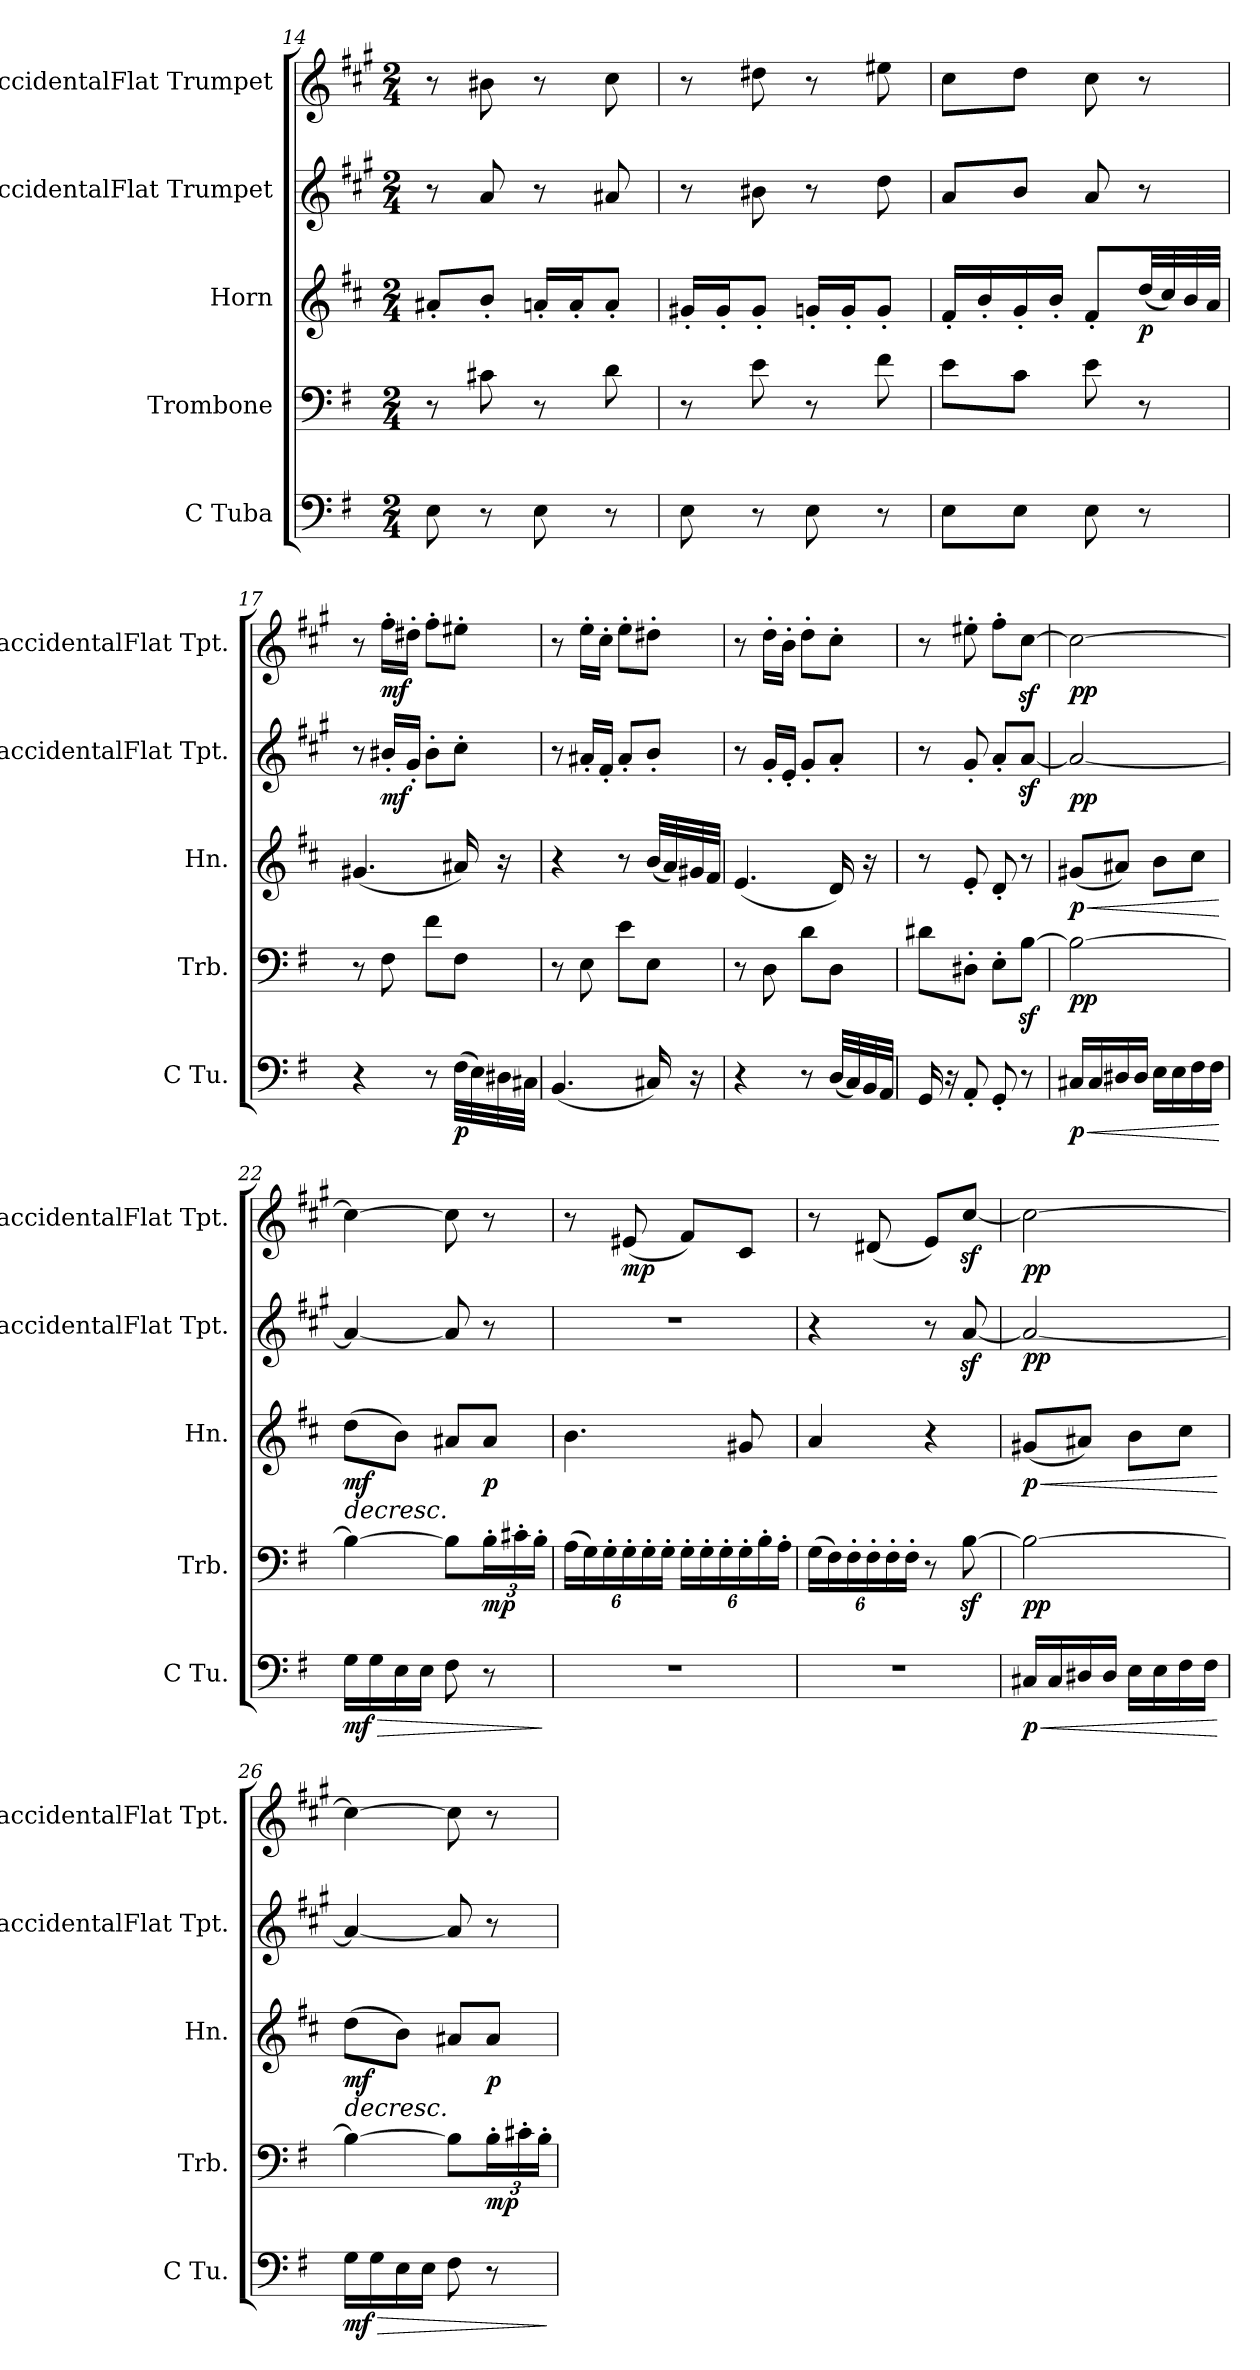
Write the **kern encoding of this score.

**kern	**dynam	**kern	**dynam	**kern	**dynam	**kern	**dynam	**kern	**dynam
*part5	*part5	*part4	*part4	*part3	*part3	*part2	*part2	*part1	*part1
*staff5	*staff5	*staff4	*staff4	*staff3	*staff3	*staff2	*staff2	*staff1	*staff1
*I"C Tuba	*	*I"Trombone	*	*I"Horn	*	*I"BaccidentalFlat Trumpet	*	*I"BaccidentalFlat Trumpet	*
*I'C Tu.	*	*I'Trb.	*	*I'Hn.	*	*I'BaccidentalFlat Tpt.	*	*I'BaccidentalFlat Tpt.	*
*clefF4	*	*clefF4	*	*clefG2	*	*clefG2	*	*clefG2	*
*	*	*	*	*ITrd4c7	*	*ITrd1c2	*	*ITrd1c2	*
*k[f#]	*	*k[f#]	*	*k[f#]	*	*k[f#]	*	*k[f#]	*
*M2/4	*	*M2/4	*	*M2/4	*	*M2/4	*	*M2/4	*
=14	=14	=14	=14	=14	=14	=14	=14	=14	=14
8E\	.	8r	.	8d#X'/L	.	8r	.	8r	.
8r	.	8c#X\	.	8e'/J	.	8g/	.	8a#X\	.
8E\	.	8r	.	16dn'/LL	.	8r	.	8r	.
.	.	.	.	16d'/J	.	.	.	.	.
8r	.	8d\	.	8d'/J	.	8g#X/	.	8b\	.
=15	=15	=15	=15	=15	=15	=15	=15	=15	=15
8E\	.	8r	.	16c#X'/LL	.	8r	.	8r	.
.	.	.	.	16c#'/J	.	.	.	.	.
8r	.	8e\	.	8c#'/J	.	8a#X\	.	8cc#X\	.
8E\	.	8r	.	16cn'/LL	.	8r	.	8r	.
.	.	.	.	16c'/J	.	.	.	.	.
8r	.	8f#\	.	8c'/J	.	8cc\	.	8dd#X\	.
=16	=16	=16	=16	=16	=16	=16	=16	=16	=16
8E\L	.	8e\L	.	16B'/LL	.	8g/L	.	8b\L	.
.	.	.	.	16e'/	.	.	.	.	.
8E\J	.	8c\J	.	16c'/	.	8a/J	.	8cc\J	.
.	.	.	.	16e'/JJ	.	.	.	.	.
8E\	.	8e\	.	8B'/L	.	8g/	.	8b\	.
!	!	!	!	!	!LO:DY:b	!	!	!	!
8r	.	8r	.	(<32g/LL	p	8r	.	8r	.
.	.	.	.	32f#/)	.	.	.	.	.
.	.	.	.	32e/	.	.	.	.	.
.	.	.	.	32d/JJJ	.	.	.	.	.
!!LO:LB:g=z
=17	=17	=17	=17	=17	=17	=17	=17	=17	=17
4r	.	8r	.	(<4.c#X/	.	8r	.	8r	.
!	!	!	!	!	!	!	!LO:DY:b	!	!LO:DY:b
.	.	8F#\	.	.	.	16a#X'/LL	mf	16ee'\LL	mf
.	.	.	.	.	.	16f#'/JJ	.	16cc#X'\JJ	.
8r	.	8f#\L	.	.	.	8a#'\L	.	8ee'\L	.
!	!LO:DY:b	!	!	!	!	!	!	!	!
(>32F#\LLL	p	8F#\J	.	16d#X/)	.	8b'\J	.	8dd#X'\J	.
32E\)	.	.	.	.	.	.	.	.	.
32D#X\	.	.	.	16r	.	.	.	.	.
32C#X\JJJ	.	.	.	.	.	.	.	.	.
=18	=18	=18	=18	=18	=18	=18	=18	=18	=18
(<4.BB/	.	8r	.	4r	.	8r	.	8r	.
.	.	8E\	.	.	.	16g#X'/LL	.	16dd'\LL	.
.	.	.	.	.	.	16e'/JJ	.	16b'\JJ	.
.	.	8e\L	.	8r	.	8g#'/L	.	8dd'\L	.
16C#X/)	.	8E\J	.	(<32e/LLL	.	8a'/J	.	8cc#X'\J	.
.	.	.	.	32d/)	.	.	.	.	.
16r	.	.	.	32c#X/	.	.	.	.	.
.	.	.	.	32B/JJJ	.	.	.	.	.
=19	=19	=19	=19	=19	=19	=19	=19	=19	=19
4r	.	8r	.	(<4.A/	.	8r	.	8r	.
.	.	8D\	.	.	.	16f#'/LL	.	16cc'\LL	.
.	.	.	.	.	.	16d'/JJ	.	16a'\JJ	.
8r	.	8d\L	.	.	.	8f#'/L	.	8cc'\L	.
(<32D/LLL	.	8D\J	.	16G/)	.	8g'/J	.	8b'\J	.
32C/)	.	.	.	.	.	.	.	.	.
32BB/	.	.	.	16r	.	.	.	.	.
32AA/JJJ	.	.	.	.	.	.	.	.	.
=20	=20	=20	=20	=20	=20	=20	=20	=20	=20
16GG/	.	8d#X\L	.	8r	.	8r	.	8r	.
16r	.	.	.	.	.	.	.	.	.
8AA'/	.	8D#X'\J	.	8A'/	.	8f#'/	.	8dd#X'\	.
8GG'/	.	8E'\L	.	8G'/	.	8g'/L	.	8ee'\L	.
8r	.	[8Bz<\J	.	8r	.	[8gz</J	.	[8bz<\J	.
!!LO:PB:g=z
=21	=21	=21	=21	=21	=21	=21	=21	=21	=21
!	!LO:HP:b	!	!	!	!LO:HP:b	!	!	!	!
!	!LO:DY:n=1:b	!	!LO:DY:b	!	!LO:DY:n=1:b	!	!LO:DY:b	!	!LO:DY:b
16C#X/LL	< p	2B\_	pp	(<8c#X/L	< p	2g/_	pp	2b\_	pp
16C#/	.	.	.	.	.	.	.	.	.
16D#X/	.	.	.	8d#X/J)	.	.	.	.	.
16D#/JJ	.	.	.	.	.	.	.	.	.
16E\LL	.	.	.	8e\L	.	.	.	.	.
16E\	.	.	.	.	.	.	.	.	.
16F#\	.	.	.	8f#\J	.	.	.	.	.
16F#\JJ	.	.	.	.	.	.	.	.	.
.	[	.	.	.	[	.	.	.	.
=22	=22	=22	=22	=22	=22	=22	=22	=22	=22
!	!LO:HP:b	!	!	!	!LO:HP:b	!	!	!	!
!	!LO:DY:n=1:b	!	!	!	!LO:DY:n=1:b	!	!	!	!
16G\LL	> mf	4B\_	.	(>8g\L	> mf	4g/_	.	4b\_	.
16G\	.	.	.	.	.	.	.	.	.
16E\	.	.	.	8e\J)	.	.	.	.	.
16E\JJ	.	.	.	.	.	.	.	.	.
8F#\	.	8B\L]	.	8d#X/L	.	8g/]	.	8b\]	.
*	*	*Xbrackettup	*	*	*	*	*	*	*
!	!	!	!LO:DY:b	!	!LO:DY:n=2:b	!	!	!	!
8r	.	24B'\L	mp	8d#/J	p	8r	.	8r	.
.	.	24c#X'\	.	.	.	.	.	.	.
.	.	24B'\JJ	.	.	.	.	.	.	.
.	]	.	.	.	]	.	.	.	.
=23	=23	=23	=23	=23	=23	=23	=23	=23	=23
2r	.	(>24A\LL	.	4.e\	.	2r	.	8r	.
.	.	24G\)	.	.	.	.	.	.	.
.	.	24G'\	.	.	.	.	.	.	.
!	!	!	!	!	!	!	!	!	!LO:DY:b
.	.	24G'\	.	.	.	.	.	(<8d#X/	mp
.	.	24G'\	.	.	.	.	.	.	.
.	.	24G'\JJ	.	.	.	.	.	.	.
.	.	24G'\LL	.	.	.	.	.	8e/L)	.
.	.	24G'\	.	.	.	.	.	.	.
.	.	24G'\	.	.	.	.	.	.	.
.	.	24G'\	.	8c#X/	.	.	.	8B/J	.
.	.	24B'\	.	.	.	.	.	.	.
.	.	24A'\JJ	.	.	.	.	.	.	.
=24	=24	=24	=24	=24	=24	=24	=24	=24	=24
2r	.	(>24G\LL	.	4d/	.	4r	.	8r	.
.	.	24F#\)	.	.	.	.	.	.	.
.	.	24F#'\	.	.	.	.	.	.	.
.	.	24F#'\	.	.	.	.	.	(<8c#X/	.
.	.	24F#'\	.	.	.	.	.	.	.
.	.	24F#'\JJ	.	.	.	.	.	.	.
.	.	8r	.	4r	.	8r	.	8d/L)	.
.	.	[8Bz<\	.	.	.	[8gz</	.	[8bz</J	.
!!LO:LB:g=z
=25	=25	=25	=25	=25	=25	=25	=25	=25	=25
!	!LO:HP:b	!	!	!	!LO:HP:b	!	!	!	!
!	!LO:DY:n=1:b	!	!LO:DY:b	!	!LO:DY:n=1:b	!	!LO:DY:b	!	!LO:DY:b
16C#X/LL	< p	2B\_	pp	(<8c#X/L	< p	2g/_	pp	2b\_	pp
16C#/	.	.	.	.	.	.	.	.	.
16D#X/	.	.	.	8d#X/J)	.	.	.	.	.
16D#/JJ	.	.	.	.	.	.	.	.	.
16E\LL	.	.	.	8e\L	.	.	.	.	.
16E\	.	.	.	.	.	.	.	.	.
16F#\	.	.	.	8f#\J	.	.	.	.	.
16F#\JJ	.	.	.	.	.	.	.	.	.
.	[	.	.	.	[	.	.	.	.
=26	=26	=26	=26	=26	=26	=26	=26	=26	=26
!	!LO:HP:b	!	!	!	!LO:HP:b	!	!	!	!
!	!LO:DY:n=1:b	!	!	!	!LO:DY:n=1:b	!	!	!	!
16G\LL	> mf	4B\_	.	(>8g\L	> mf	4g/_	.	4b\_	.
16G\	.	.	.	.	.	.	.	.	.
16E\	.	.	.	8e\J)	.	.	.	.	.
16E\JJ	.	.	.	.	.	.	.	.	.
8F#\	.	8B\L]	.	8d#X/L	.	8g/]	.	8b\]	.
!	!	!	!LO:DY:b	!	!LO:DY:n=2:b	!	!	!	!
8r	.	24B'\L	mp	8d#/J	p	8r	.	8r	.
.	.	24c#X'\	.	.	.	.	.	.	.
.	.	24B'\JJ	.	.	.	.	.	.	.
.	]	.	.	.	]	.	.	.	.
=	=	=	=	=	=	=	=	=	=
*-	*-	*-	*-	*-	*-	*-	*-	*-	*-
